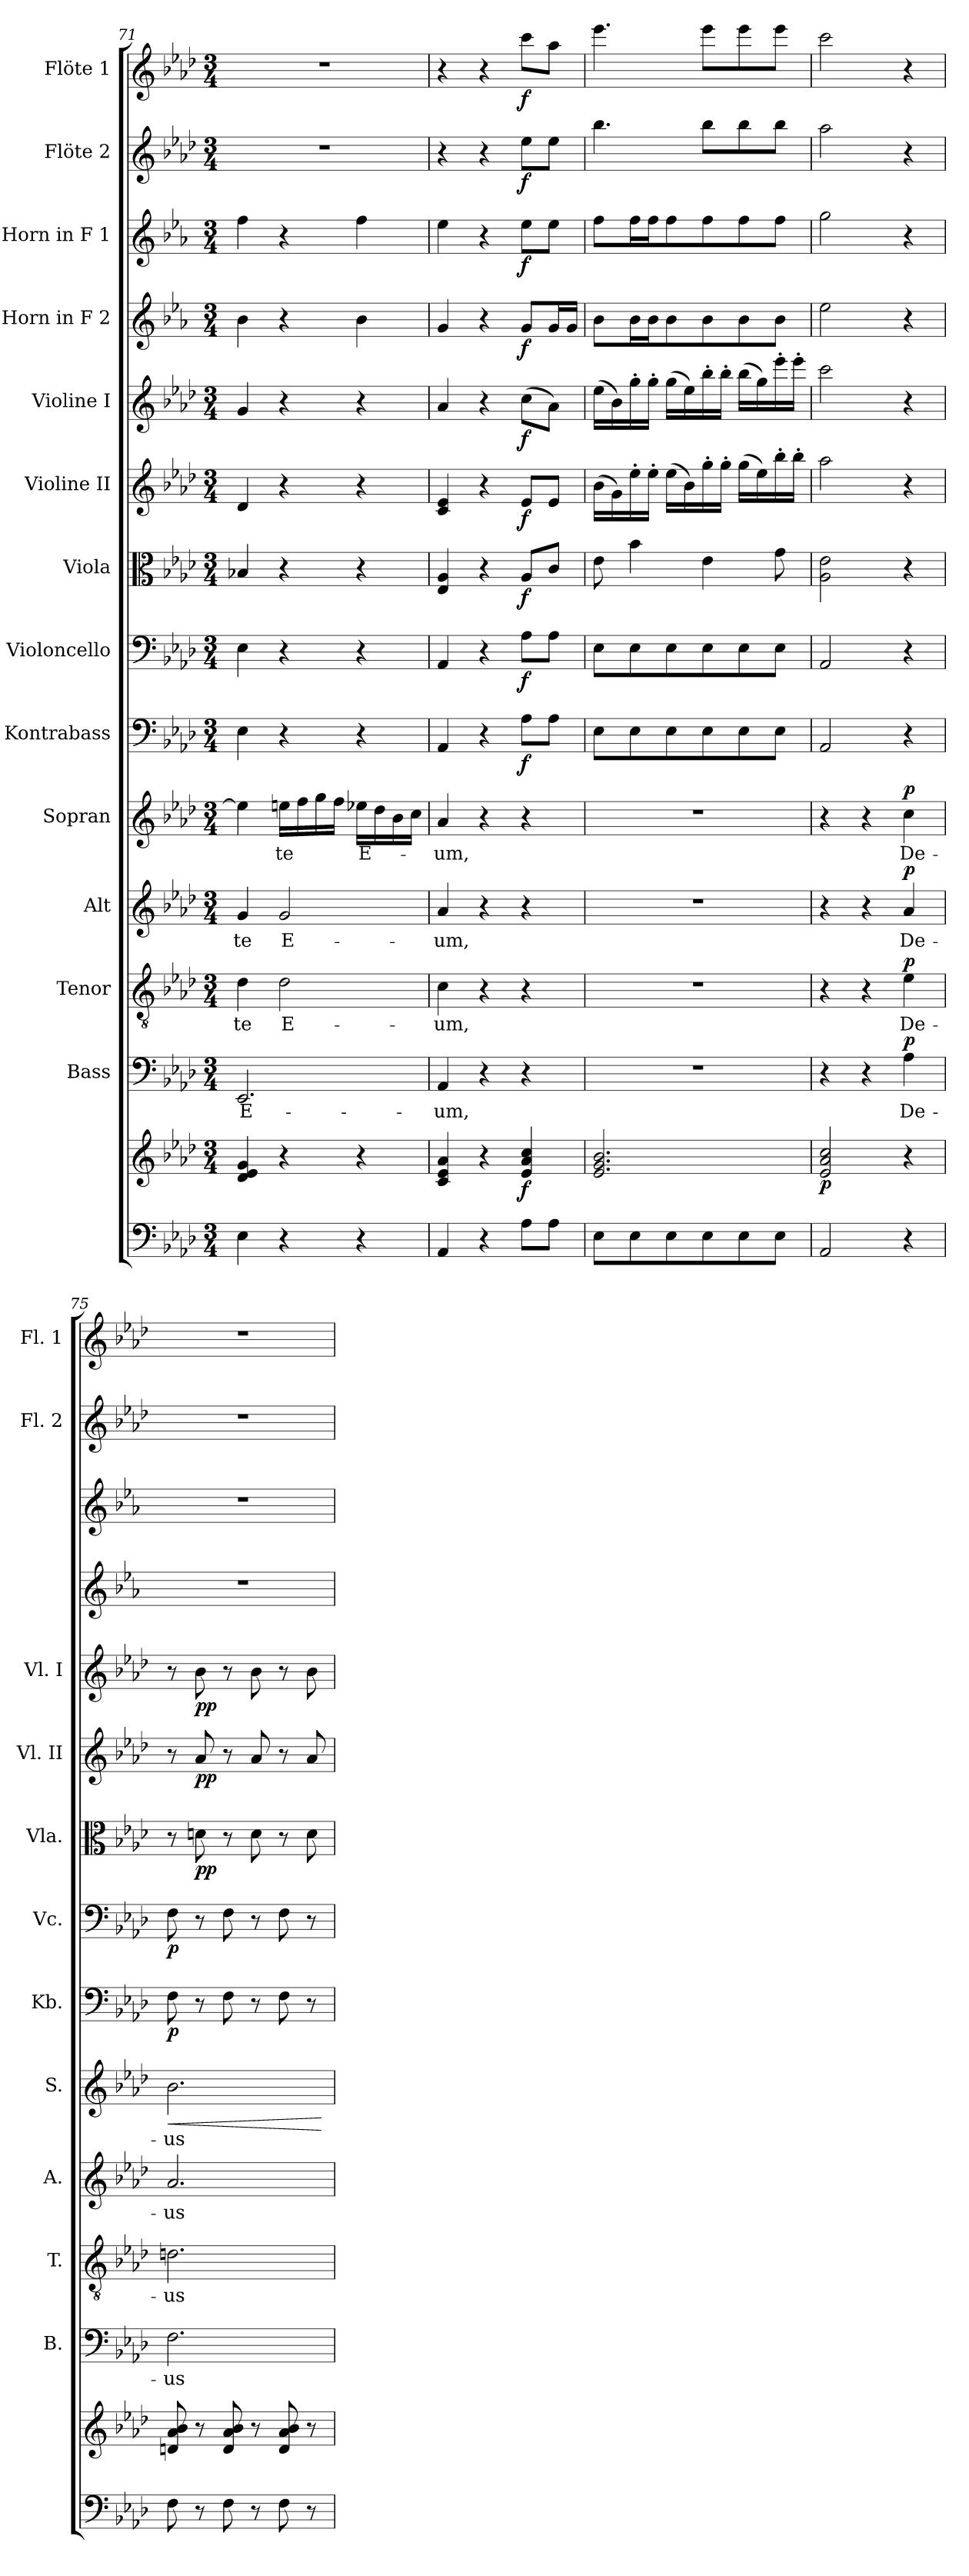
**kern	**kern	**dynam	**kern	**text	**dynam	**kern	**text	**dynam	**kern	**text	**dynam	**kern	**text	**dynam	**kern	**dynam	**kern	**dynam	**kern	**dynam	**kern	**dynam	**kern	**dynam	**kern	**dynam	**kern	**dynam	**kern	**dynam	**kern	**dynam
*part14	*part14	*part14	*part13	*part13	*part13	*part12	*part12	*part12	*part11	*part11	*part11	*part10	*part10	*part10	*part9	*part9	*part8	*part8	*part7	*part7	*part6	*part6	*part5	*part5	*part4	*part4	*part3	*part3	*part2	*part2	*part1	*part1
*staff15	*staff14	*staff14/15	*staff13	*staff13	*staff13	*staff12	*staff12	*staff12	*staff11	*staff11	*staff11	*staff10	*staff10	*staff10	*staff9	*staff9	*staff8	*staff8	*staff7	*staff7	*staff6	*staff6	*staff5	*staff5	*staff4	*staff4	*staff3	*staff3	*staff2	*staff2	*staff1	*staff1
*	*	*	*I"Bass	*	*	*I"Tenor	*	*	*I"Alt	*	*	*I"Sopran	*	*	*I"Kontrabass	*	*I"Violoncello	*	*I"Viola	*	*I"Violine II	*	*I"Violine I	*	*I"Horn in F 2	*	*I"Horn in F 1	*	*I"Flöte 2	*	*I"Flöte 1	*
*	*	*	*I'B.	*	*	*I'T.	*	*	*I'A.	*	*	*I'S.	*	*	*I'Kb.	*	*I'Vc.	*	*I'Vla.	*	*I'Vl. II	*	*I'Vl. I	*	*	*	*	*	*I'Fl. 2	*	*I'Fl. 1	*
*clefF4	*clefG2	*	*clefF4	*	*	*clefGv2	*	*	*clefG2	*	*	*clefG2	*	*	*clefF4	*	*clefF4	*	*clefC3	*	*clefG2	*	*clefG2	*	*clefG2	*	*clefG2	*	*clefG2	*	*clefG2	*
*	*	*	*	*	*	*	*	*	*	*	*	*	*	*	*ITrd7c12	*	*	*	*	*	*	*	*	*	*ITrd4c7	*	*ITrd4c7	*	*	*	*	*
*k[b-e-a-d-]	*k[b-e-a-d-]	*	*k[b-e-a-d-]	*	*	*k[b-e-a-d-]	*	*	*k[b-e-a-d-]	*	*	*k[b-e-a-d-]	*	*	*k[b-e-a-d-]	*	*k[b-e-a-d-]	*	*k[b-e-a-d-]	*	*k[b-e-a-d-]	*	*k[b-e-a-d-]	*	*k[b-e-a-d-]	*	*k[b-e-a-d-]	*	*k[b-e-a-d-]	*	*k[b-e-a-d-]	*
*A-:	*A-:	*	*A-:	*	*	*A-:	*	*	*A-:	*	*	*A-:	*	*	*A-:	*	*A-:	*	*A-:	*	*A-:	*	*A-:	*	*A-:	*	*A-:	*	*A-:	*	*A-:	*
*M3/4	*M3/4	*	*M3/4	*	*	*M3/4	*	*	*M3/4	*	*	*M3/4	*	*	*M3/4	*	*M3/4	*	*M3/4	*	*M3/4	*	*M3/4	*	*M3/4	*	*M3/4	*	*M3/4	*	*M3/4	*
=71	=71	=71	=71	=71	=71	=71	=71	=71	=71	=71	=71	=71	=71	=71	=71	=71	=71	=71	=71	=71	=71	=71	=71	=71	=71	=71	=71	=71	=71	=71	=71	=71
!	!	!	!	!LO:LY:b	!	!	!LO:LY:b	!	!	!LO:LY:b	!	!	!	!	!	!	!	!	!	!	!	!	!	!	!	!	!	!	!	!	!	!
4E-\	4d-/ 4e-/ 4g/	.	2.EE-/	E-	.	4d-\	-te	.	4g/	-te	.	4ee-\]	.	.	4EE-\	.	4E-\	.	4B-X/	.	4d-/	.	4g/	.	4e-\	.	4b-\	.	2.r	.	2.r	.
!	!	!	!	!	!	!	!LO:LY:b	!	!	!LO:LY:b	!	!	!LO:LY:b	!	!	!	!	!	!	!	!	!	!	!	!	!	!	!	!	!	!	!
4r	4r	.	.	.	.	2d-\	E-	.	2g/	E-	.	16een\LL	-te	.	4r	.	4r	.	4r	.	4r	.	4r	.	4r	.	4r	.	.	.	.	.
.	.	.	.	.	.	.	.	.	.	.	.	16ff\	.	.	.	.	.	.	.	.	.	.	.	.	.	.	.	.	.	.	.	.
.	.	.	.	.	.	.	.	.	.	.	.	16gg\	.	.	.	.	.	.	.	.	.	.	.	.	.	.	.	.	.	.	.	.
.	.	.	.	.	.	.	.	.	.	.	.	16ff\JJ	.	.	.	.	.	.	.	.	.	.	.	.	.	.	.	.	.	.	.	.
!	!	!	!	!	!	!	!	!	!	!	!	!	!LO:LY:b	!	!	!	!	!	!	!	!	!	!	!	!	!	!	!	!	!	!	!
4r	4r	.	.	.	.	.	.	.	.	.	.	16ee-X\LL	E-	.	4r	.	4r	.	4r	.	4r	.	4r	.	4e-\	.	4b-\	.	.	.	.	.
.	.	.	.	.	.	.	.	.	.	.	.	16dd-\	.	.	.	.	.	.	.	.	.	.	.	.	.	.	.	.	.	.	.	.
.	.	.	.	.	.	.	.	.	.	.	.	16b-\	.	.	.	.	.	.	.	.	.	.	.	.	.	.	.	.	.	.	.	.
.	.	.	.	.	.	.	.	.	.	.	.	16cc\JJ	.	.	.	.	.	.	.	.	.	.	.	.	.	.	.	.	.	.	.	.
=72	=72	=72	=72	=72	=72	=72	=72	=72	=72	=72	=72	=72	=72	=72	=72	=72	=72	=72	=72	=72	=72	=72	=72	=72	=72	=72	=72	=72	=72	=72	=72	=72
!	!	!	!	!LO:LY:b	!	!	!LO:LY:b	!	!	!LO:LY:b	!	!	!LO:LY:b	!	!	!	!	!	!	!	!	!	!	!	!	!	!	!	!	!	!	!
4AA-/	4c/ 4e-/ 4a-/	.	4AA-/	-um,	.	4c\	-um,	.	4a-/	-um,	.	4a-/	-um,	.	4AAA-/	.	4AA-/	.	4E-/ 4A-/	.	4c/ 4e-/	.	4a-/	.	4c/	.	4a-\	.	4r	.	4r	.
4r	4r	.	4r	.	.	4r	.	.	4r	.	.	4r	.	.	4r	.	4r	.	4r	.	4r	.	4r	.	4r	.	4r	.	4r	.	4r	.
!	!	!LO:DY:b	!	!	!	!	!	!	!	!	!	!	!	!	!	!LO:DY:b	!	!LO:DY:b	!	!LO:DY:b	!	!LO:DY:b	!	!LO:DY:b	!	!LO:DY:b	!	!LO:DY:b	!	!LO:DY:b	!	!LO:DY:b
8A-\L	4e-/ 4a-/ 4cc/	f	4r	.	.	4r	.	.	4r	.	.	4r	.	.	8AA-\L	f	8A-\L	f	8A-/L	f	8e-/L	f	(>8cc\L	f	8c/L	f	8a-\L	f	8ee-\L	f	8ccc\L	f
8A-\J	.	.	.	.	.	.	.	.	.	.	.	.	.	.	8AA-\J	.	8A-\J	.	8c/J	.	8e-/J	.	8a-\J)	.	16c/L	.	8a-\J	.	8ee-\J	.	8aa-\J	.
.	.	.	.	.	.	.	.	.	.	.	.	.	.	.	.	.	.	.	.	.	.	.	.	.	16c/JJ	.	.	.	.	.	.	.
!!LO:PB:g=z
=73	=73	=73	=73	=73	=73	=73	=73	=73	=73	=73	=73	=73	=73	=73	=73	=73	=73	=73	=73	=73	=73	=73	=73	=73	=73	=73	=73	=73	=73	=73	=73	=73
8E-\L	2.e-/ 2.g/ 2.b-/	.	2.r	.	.	2.r	.	.	2.r	.	.	2.r	.	.	8EE-\L	.	8E-\L	.	8e-\	.	(>16b-\LL	.	(>16ee-\LL	.	8e-\L	.	8b-\L	.	4.bb-\	.	4.eee-\	.
.	.	.	.	.	.	.	.	.	.	.	.	.	.	.	.	.	.	.	.	.	16g\)	.	16b-\)	.	.	.	.	.	.	.	.	.
8E-\	.	.	.	.	.	.	.	.	.	.	.	.	.	.	8EE-\	.	8E-\	.	4b-\	.	16ee-'>\	.	16gg'>\	.	16e-\L	.	16b-\L	.	.	.	.	.
.	.	.	.	.	.	.	.	.	.	.	.	.	.	.	.	.	.	.	.	.	16ee-'>\JJ	.	16gg'>\JJ	.	16e-\J	.	16b-\J	.	.	.	.	.
8E-\	.	.	.	.	.	.	.	.	.	.	.	.	.	.	8EE-\	.	8E-\	.	.	.	(>16ee-\LL	.	(>16gg\LL	.	8e-\	.	8b-\	.	.	.	.	.
.	.	.	.	.	.	.	.	.	.	.	.	.	.	.	.	.	.	.	.	.	16b-\)	.	16ee-\)	.	.	.	.	.	.	.	.	.
8E-\	.	.	.	.	.	.	.	.	.	.	.	.	.	.	8EE-\	.	8E-\	.	4e-\	.	16gg'>\	.	16bb-'>\	.	8e-\	.	8b-\	.	8bb-\L	.	8eee-\L	.
.	.	.	.	.	.	.	.	.	.	.	.	.	.	.	.	.	.	.	.	.	16gg'>\JJ	.	16bb-'>\JJ	.	.	.	.	.	.	.	.	.
8E-\	.	.	.	.	.	.	.	.	.	.	.	.	.	.	8EE-\	.	8E-\	.	.	.	(>16gg\LL	.	(>16bb-\LL	.	8e-\	.	8b-\	.	8bb-\	.	8eee-\	.
.	.	.	.	.	.	.	.	.	.	.	.	.	.	.	.	.	.	.	.	.	16ee-\)	.	16gg\)	.	.	.	.	.	.	.	.	.
8E-\J	.	.	.	.	.	.	.	.	.	.	.	.	.	.	8EE-\J	.	8E-\J	.	8g\	.	16bb-'>\	.	16eee-'>\	.	8e-\J	.	8b-\J	.	8bb-\J	.	8eee-\J	.
.	.	.	.	.	.	.	.	.	.	.	.	.	.	.	.	.	.	.	.	.	16bb-'>\JJ	.	16eee-'>\JJ	.	.	.	.	.	.	.	.	.
=74	=74	=74	=74	=74	=74	=74	=74	=74	=74	=74	=74	=74	=74	=74	=74	=74	=74	=74	=74	=74	=74	=74	=74	=74	=74	=74	=74	=74	=74	=74	=74	=74
!	!	!LO:DY:b	!	!	!	!	!	!	!	!	!	!	!	!	!	!	!	!	!	!	!	!	!	!	!	!	!	!	!	!	!	!
2AA-/	2e-/ 2a-/ 2cc/	p	4r	.	.	4r	.	.	4r	.	.	4r	.	.	2AAA-/	.	2AA-/	.	2A-\ 2e-\	.	2aa-\	.	2ccc\	.	2a-\	.	2cc\	.	2aa-\	.	2ccc\	.
.	.	.	4r	.	.	4r	.	.	4r	.	.	4r	.	.	.	.	.	.	.	.	.	.	.	.	.	.	.	.	.	.	.	.
!	!	!	!	!LO:LY:b	!LO:DY:a	!	!LO:LY:b	!LO:DY:a	!	!LO:LY:b	!LO:DY:a	!	!LO:LY:b	!LO:DY:a	!	!	!	!	!	!	!	!	!	!	!	!	!	!	!	!	!	!
4r	4r	.	4A-\	De-	p	4e-\	De-	p	4a-/	De-	p	4cc\	De-	p	4r	.	4r	.	4r	.	4r	.	4r	.	4r	.	4r	.	4r	.	4r	.
=75	=75	=75	=75	=75	=75	=75	=75	=75	=75	=75	=75	=75	=75	=75	=75	=75	=75	=75	=75	=75	=75	=75	=75	=75	=75	=75	=75	=75	=75	=75	=75	=75
!	!	!	!	!LO:LY:b	!	!	!LO:LY:b	!	!	!LO:LY:b	!	!	!LO:LY:b	!LO:HP:b	!	!LO:DY:b	!	!LO:DY:b	!	!	!	!	!	!	!	!	!	!	!	!	!	!
8F\	8dn/ 8a-/ 8b-/	.	2.F\	-us	.	2.dn\	-us	.	2.a-/	-us	.	2.b-\	-us	<	8FF\	p	8F\	p	8r	.	8r	.	8r	.	2.r	.	2.r	.	2.r	.	2.r	.
!	!	!	!	!	!	!	!	!	!	!	!	!	!	!	!	!	!	!	!	!LO:DY:b	!	!LO:DY:b	!	!LO:DY:b	!	!	!	!	!	!	!	!
8r	8r	.	.	.	.	.	.	.	.	.	.	.	.	.	8r	.	8r	.	8dn\	pp	8a-/	pp	8b-\	pp	.	.	.	.	.	.	.	.
8F\	8d/ 8a-/ 8b-/	.	.	.	.	.	.	.	.	.	.	.	.	.	8FF\	.	8F\	.	8r	.	8r	.	8r	.	.	.	.	.	.	.	.	.
8r	8r	.	.	.	.	.	.	.	.	.	.	.	.	.	8r	.	8r	.	8d\	.	8a-/	.	8b-\	.	.	.	.	.	.	.	.	.
8F\	8d/ 8a-/ 8b-/	.	.	.	.	.	.	.	.	.	.	.	.	.	8FF\	.	8F\	.	8r	.	8r	.	8r	.	.	.	.	.	.	.	.	.
8r	8r	.	.	.	.	.	.	.	.	.	.	.	.	.	8r	.	8r	.	8d\	.	8a-/	.	8b-\	.	.	.	.	.	.	.	.	.
.	.	.	.	.	.	.	.	.	.	.	.	.	.	[	.	.	.	.	.	.	.	.	.	.	.	.	.	.	.	.	.	.
=	=	=	=	=	=	=	=	=	=	=	=	=	=	=	=	=	=	=	=	=	=	=	=	=	=	=	=	=	=	=	=	=
*-	*-	*-	*-	*-	*-	*-	*-	*-	*-	*-	*-	*-	*-	*-	*-	*-	*-	*-	*-	*-	*-	*-	*-	*-	*-	*-	*-	*-	*-	*-	*-	*-
